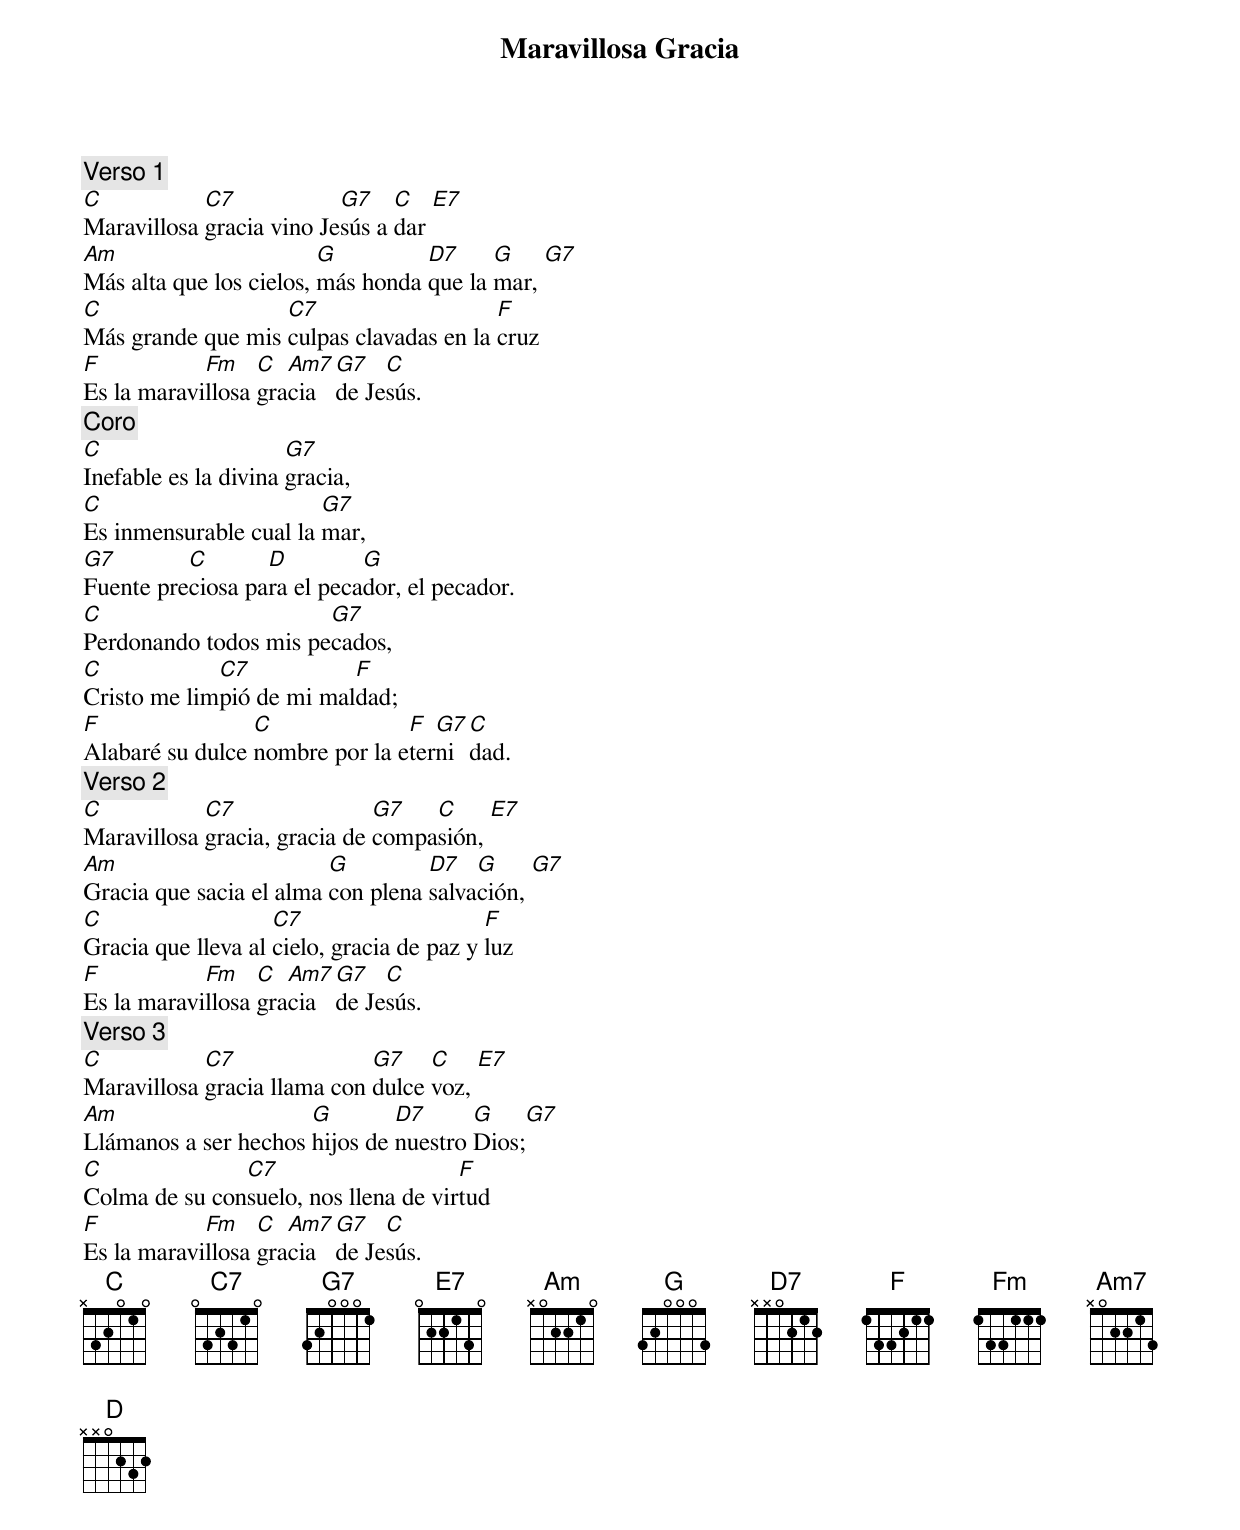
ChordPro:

{title: Maravillosa Gracia}
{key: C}
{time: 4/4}
{comment: Verso 1}
[C]Maravillosa [C7]gracia vino Je[G7]sús a [C]dar [E7]
[Am]Más alta que los cielos, [G]más honda [D7]que la [G]mar, [G7]
[C]Más grande que mis [C7]culpas clavadas en la [F]cruz
[F]Es la maravi[Fm]llosa [C]gra[Am7]cia [G7]de Je[C]sús.
{comment: Coro}
[C]Inefable es la divina [G7]gracia,
[C]Es inmensurable cual la [G7]mar,
[G7]Fuente pre[C]ciosa pa[D]ra el peca[G]dor, el pecador.
[C]Perdonando todos mis pe[G7]cados,
[C]Cristo me lim[C7]pió de mi mal[F]dad;
[F]Alabaré su dulce [C]nombre por la e[F]ter[G7]ni[C]dad.
{comment: Verso 2}
[C]Maravillosa [C7]gracia, gracia de [G7]compa[C]sión, [E7]
[Am]Gracia que sacia el alma [G]con plena [D7]salva[G]ción, [G7]
[C]Gracia que lleva al [C7]cielo, gracia de paz y [F]luz
[F]Es la maravi[Fm]llosa [C]gra[Am7]cia [G7]de Je[C]sús.
{comment: Verso 3}
[C]Maravillosa [C7]gracia llama con [G7]dulce [C]voz, [E7]
[Am]Llámanos a ser hechos [G]hijos de [D7]nuestro [G]Dios;[G7]
[C]Colma de su con[C7]suelo, nos llena de vir[F]tud
[F]Es la maravi[Fm]llosa [C]gra[Am7]cia [G7]de Je[C]sús.
